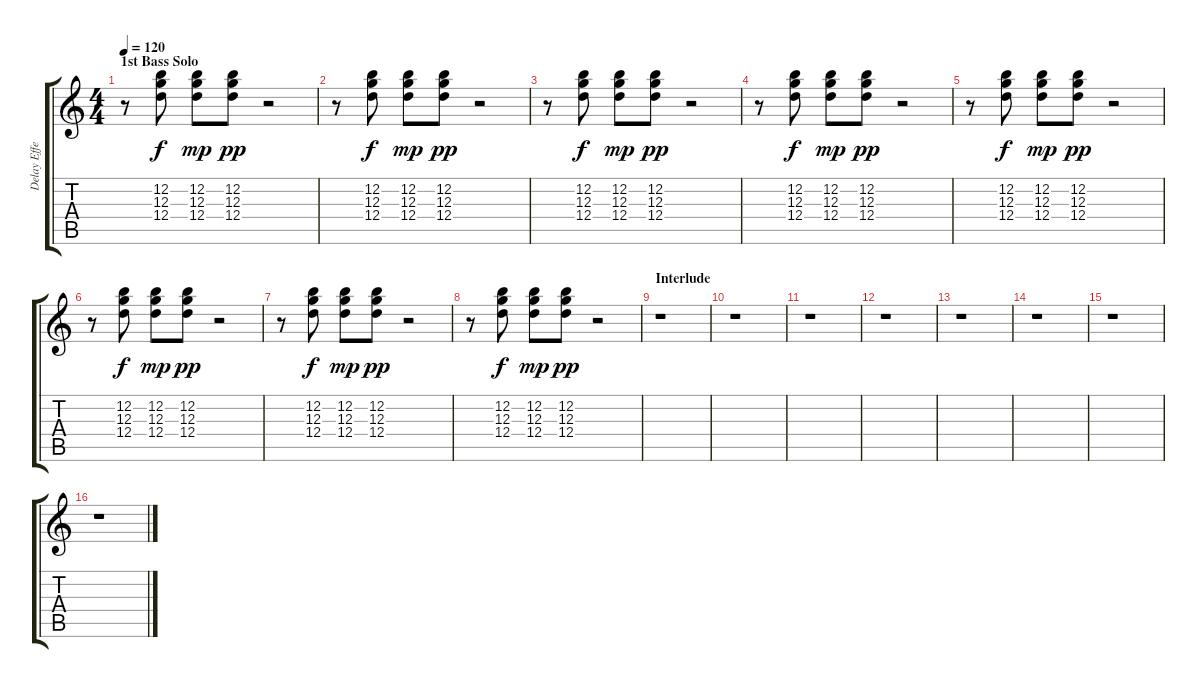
\track ("Delay Effect (Guitar 2)" "Delay Effe") {instrument distortionguitar}
\staff {score tabs}
\tuning (E4 B3 G3 D3 A2 E2) {hide}
\ts (4 4)
\section ("" "1st Bass Solo")
\tempo 120
\clef g2
\ks c
r.8{dy f} (12.2 12.3 12.4).8 (12.2 12.3 12.4).8{dy mp} (12.2 12.3 12.4).8{dy pp} r.2 |
r.8 (12.2 12.3 12.4).8{dy f} (12.2 12.3 12.4).8{dy mp} (12.2 12.3 12.4).8{dy pp} r.2 |
r.8 (12.2 12.3 12.4).8{dy f} (12.2 12.3 12.4).8{dy mp} (12.2 12.3 12.4).8{dy pp} r.2 |
r.8 (12.2 12.3 12.4).8{dy f} (12.2 12.3 12.4).8{dy mp} (12.2 12.3 12.4).8{dy pp} r.2 |
r.8 (12.2 12.3 12.4).8{dy f} (12.2 12.3 12.4).8{dy mp} (12.2 12.3 12.4).8{dy pp} r.2 |
r.8 (12.2 12.3 12.4).8{dy f} (12.2 12.3 12.4).8{dy mp} (12.2 12.3 12.4).8{dy pp} r.2 |
r.8 (12.2 12.3 12.4).8{dy f} (12.2 12.3 12.4).8{dy mp} (12.2 12.3 12.4).8{dy pp} r.2 |
r.8 (12.2 12.3 12.4).8{dy f} (12.2 12.3 12.4).8{dy mp} (12.2 12.3 12.4).8{dy pp} r.2 |
\section ("" "Interlude")
r.1 |
r.1 |
r.1 |
r.1 |
r.1 |
r.1 |
r.1 |
r.1
